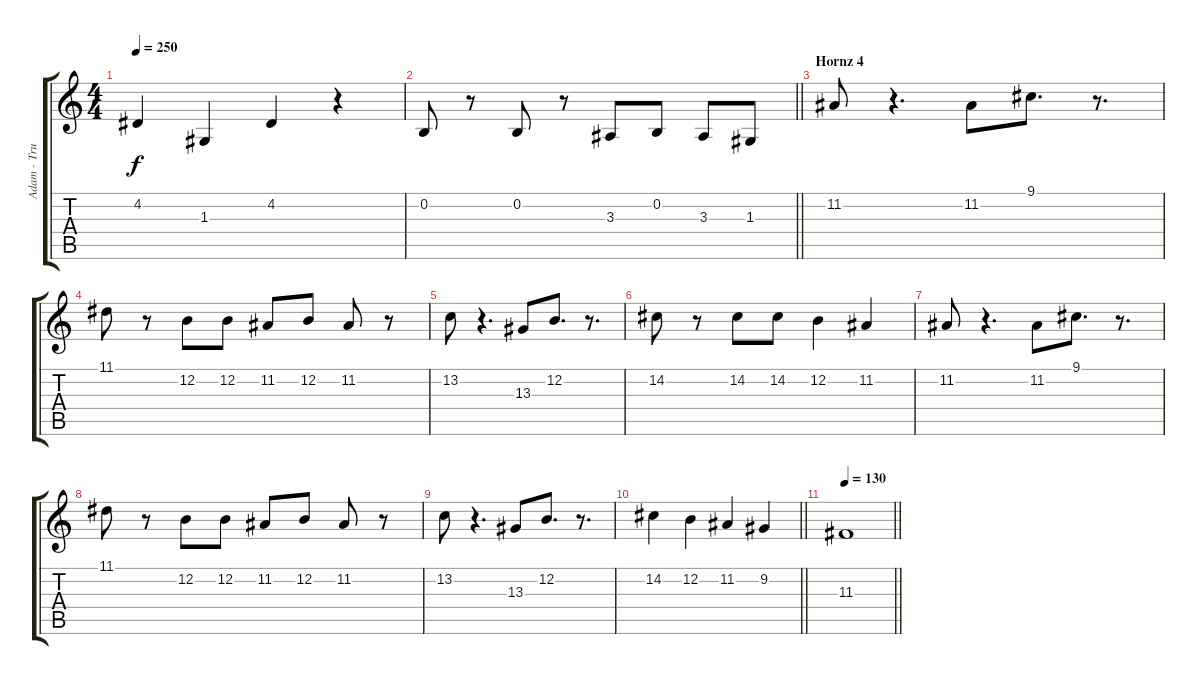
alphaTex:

\track ("Adam - Trumpet" "Adam - Tru") {instrument trumpet}
\staff {score tabs}
\tuning (E4 B3 G3 D3 A2 E2) {hide}
\ts (4 4)
\tempo 250
\clef g2
\ks c
4.2.4{dy f} 1.3.4 4.2.4 r.4 |
\barLineRight lightlight
0.2.8 r.8 0.2.8 r.8 3.3.8 0.2.8 3.3.8 1.3.8 |
\section ("" "Hornz 4")
11.2.8 r.4{d} 11.2.8 9.1.8{d} r.8{d} |
11.1.8 r.8 12.2.8 12.2.8 11.2.8 12.2.8 11.2.8 r.8 |
13.2.8 r.4{d} 13.3.8 12.2.8{d} r.8{d} |
14.2.8 r.8 14.2.8 14.2.8 12.2.4 11.2.4 |
11.2.8 r.4{d} 11.2.8 9.1.8{d} r.8{d} |
11.1.8 r.8 12.2.8 12.2.8 11.2.8 12.2.8 11.2.8 r.8 |
13.2.8 r.4{d} 13.3.8 12.2.8{d} r.8{d} |
\barLineRight lightlight
14.2.4 12.2.4 11.2.4 9.2.4 |
\tempo 130
\barLineRight lightlight
11.3.1
